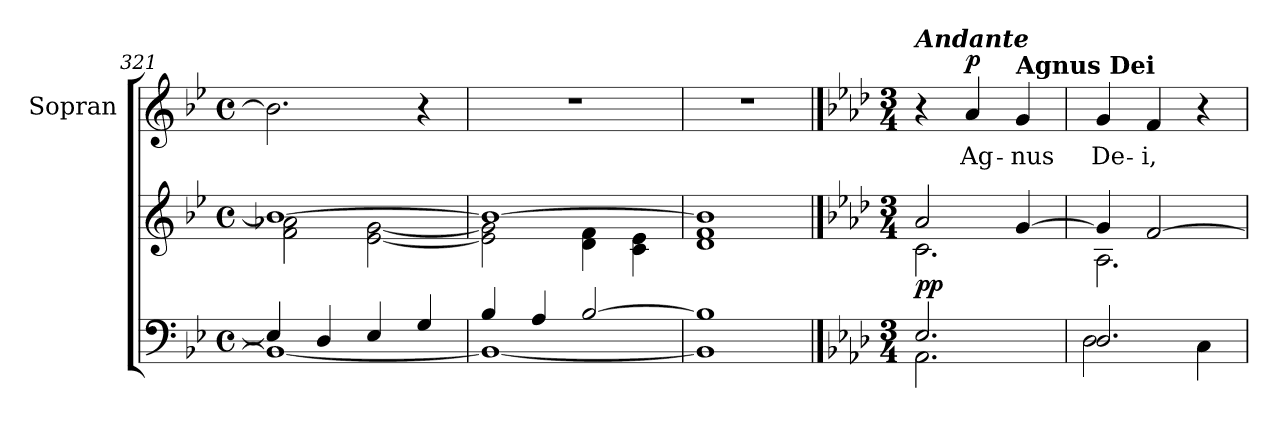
**kern	**kern	**dynam	**kern	**text	**dynam
*part2	*part2	*part2	*part1	*part1	*part1
*staff3	*staff2	*staff2/3	*staff1	*staff1	*staff1
*	*	*	*I"Sopran	*	*
*	*	*	*I'S.	*	*
*clefF4	*clefG2	*	*clefG2	*	*
*k[b-e-]	*k[b-e-]	*	*k[b-e-]	*	*
*B-:	*B-:	*	*B-:	*	*
*M4/4	*M4/4	*	*M4/4	*	*
*met(c)	*met(c)	*	*met(c)	*	*
=321	=321	=321	=321	=321	=321
*^	*^	*	*	*	*
4E-/]	1BB-_	1b-_	2f\ 2a-X\	.	2.b-\]	.	.
4D/	.	.	.	.	.	.	.
4E-/	.	.	[<2e-\ [<2g\	.	.	.	.
4G/	.	.	.	.	4r	.	.
=322	=322	=322	=322	=322	=322	=322	=322
4B-/	1BB-_	1b-_	2e-\] 2g\]	.	1r	.	.
4A/	.	.	.	.	.	.	.
[>2B-/	.	.	4d\ 4f\	.	.	.	.
.	.	.	4c\ 4e-\	.	.	.	.
=323	=323	=323	=323	=323	=323	=323	=323
1B-]	1BB-]	1b-]	1d 1f	.	1r	.	.
!!LO:PB:g=z
==324	==324	==324	==324	==324	==324	==324	==324
*k[b-e-a-d-]	*	*k[b-e-a-d-]	*	*	*k[b-e-a-d-]	*	*
*A-:	*	*A-:	*	*	*A-:	*	*
*M3/4	*	*M3/4	*	*	*M3/4	*	*
!	!	!	!	!	!LO:TX:a:Bi:t=Andante	!	!
!	!	!	!	!LO:DY:b	!	!	!
2.E-/	2.AA-\	2a-/	2.c\	pp	4r	.	.
!	!	!	!	!	!	!LO:LY:b	!LO:DY:a
.	.	.	.	.	4a-/	Ag-	p
!	!	!	!	!	!LO:TX:a:B:t=Agnus Dei	!	!
!	!	!	!	!	!	!LO:LY:b	!
.	.	[>4g/	.	.	4g/	-nus	.
=325	=325	=325	=325	=325	=325	=325	=325
!	!	!	!	!	!	!LO:LY:b	!
2.D-/	2D-\	4g/]	2.A-\	.	4g/	De-	.
!	!	!	!	!	!	!LO:LY:b	!
.	.	[>2f/	.	.	4f/	-i,	.
.	4C\	.	.	.	4r	.	.
*v	*v	*	*	*	*	*	*
*	*v	*v	*	*	*	*
=	=	=	=	=	=
*-	*-	*-	*-	*-	*-
